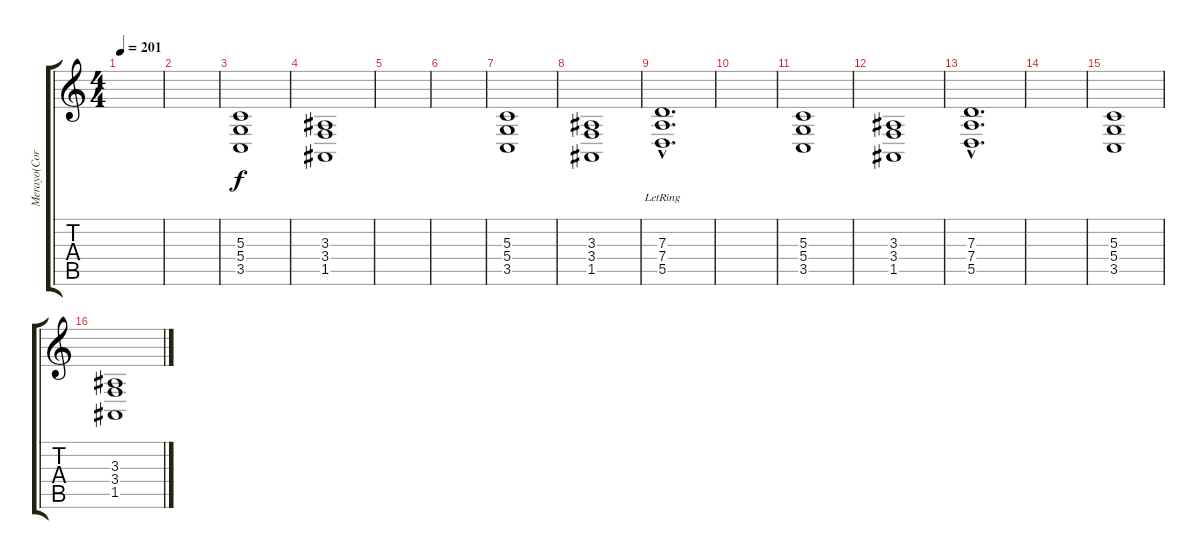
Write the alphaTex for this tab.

\track ("Merayo(Coros)" "Merayo(Cor") {instrument choiraahs}
\staff {score tabs}
\tuning (E4 B3 G3 D3 A2 E2) {hide}
\ts (4 4)
\tempo 201
\clef g2
\ks c
|
|
(5.3 5.4 3.5).1 |
(3.3 3.4 1.5).1 |
|
|
(5.3 5.4 3.5).1 |
(3.3 3.4 1.5).1 |
(7.3{hac lr} 7.4{hac} 5.5{hac}).1{d} |
|
(5.3 5.4 3.5).1 |
(3.3 3.4 1.5).1 |
(7.3{hac} 7.4{hac} 5.5{hac}).1{d} |
|
(5.3 5.4 3.5).1 |
(3.3 3.4 1.5).1
